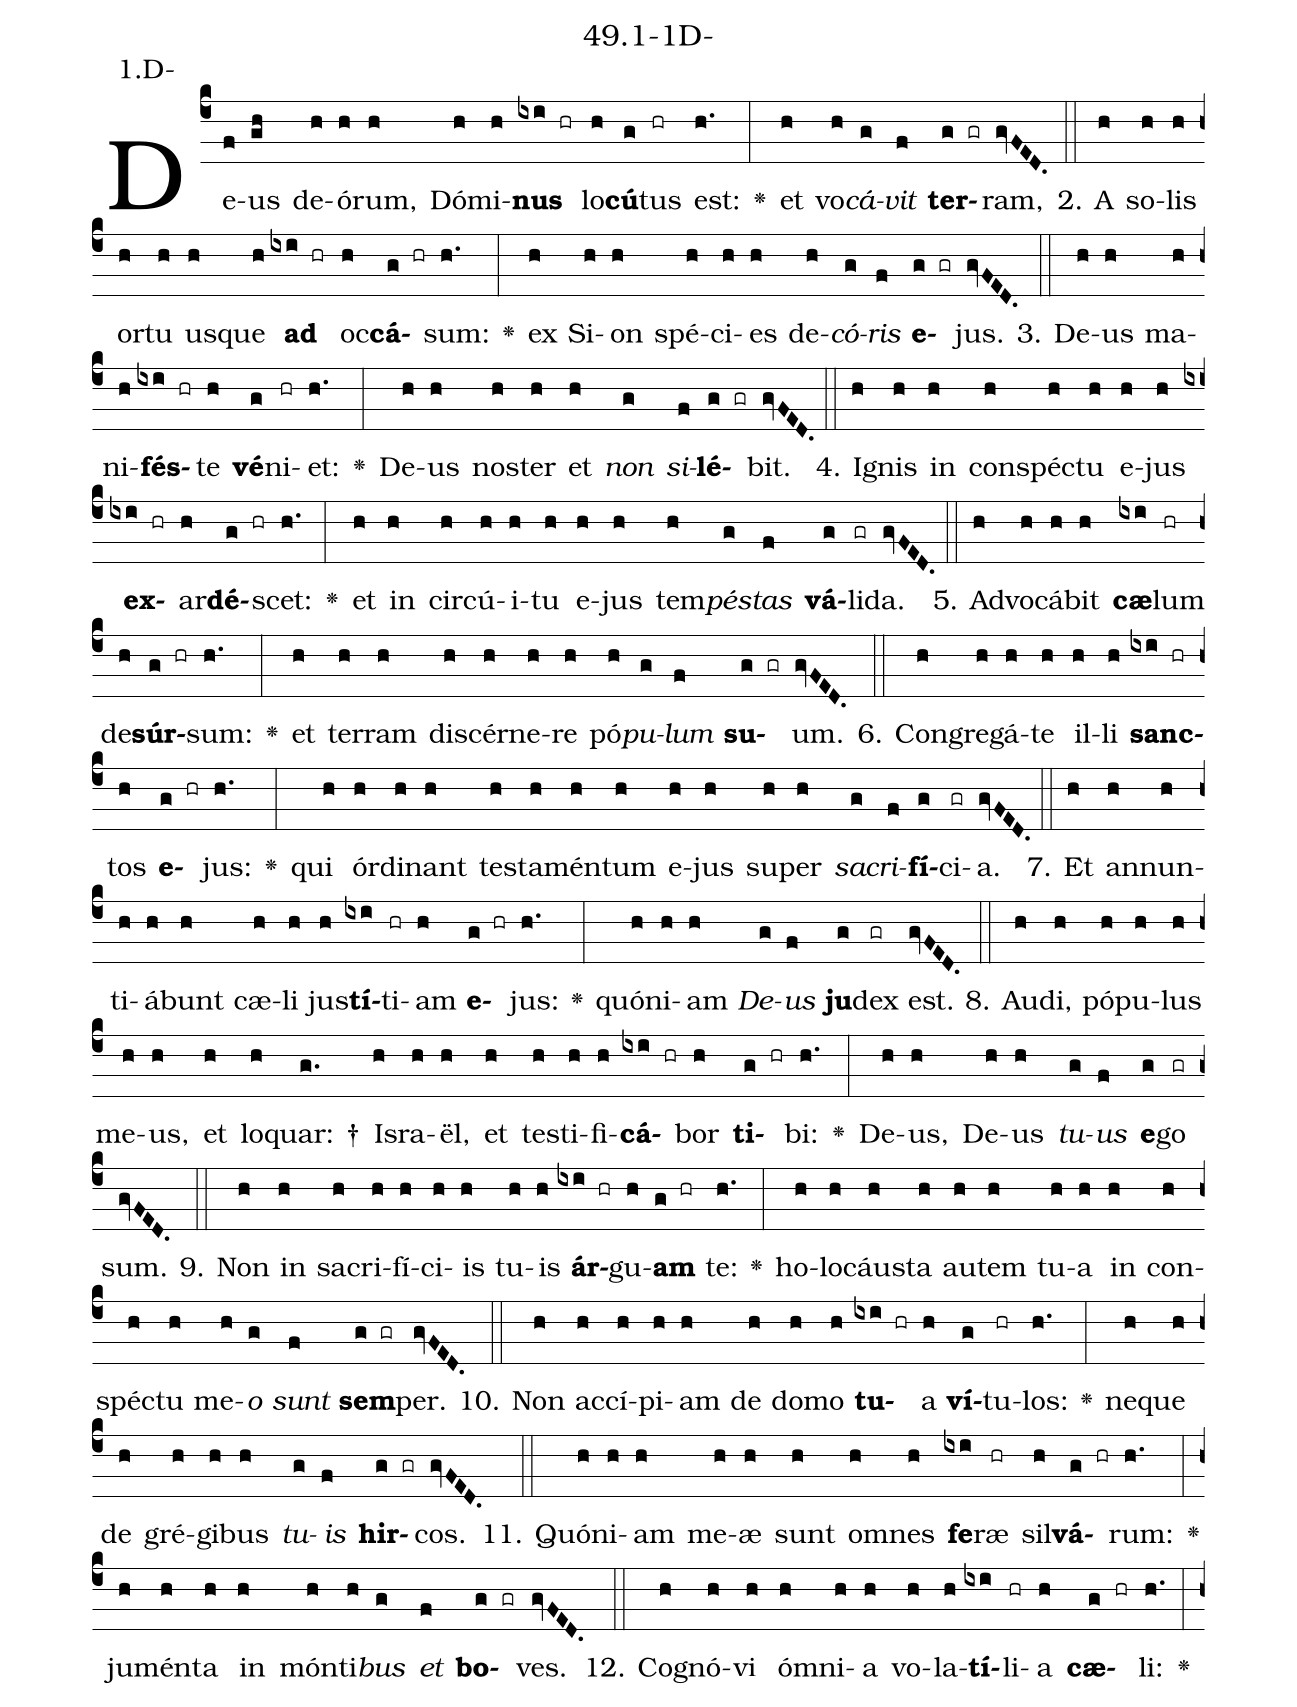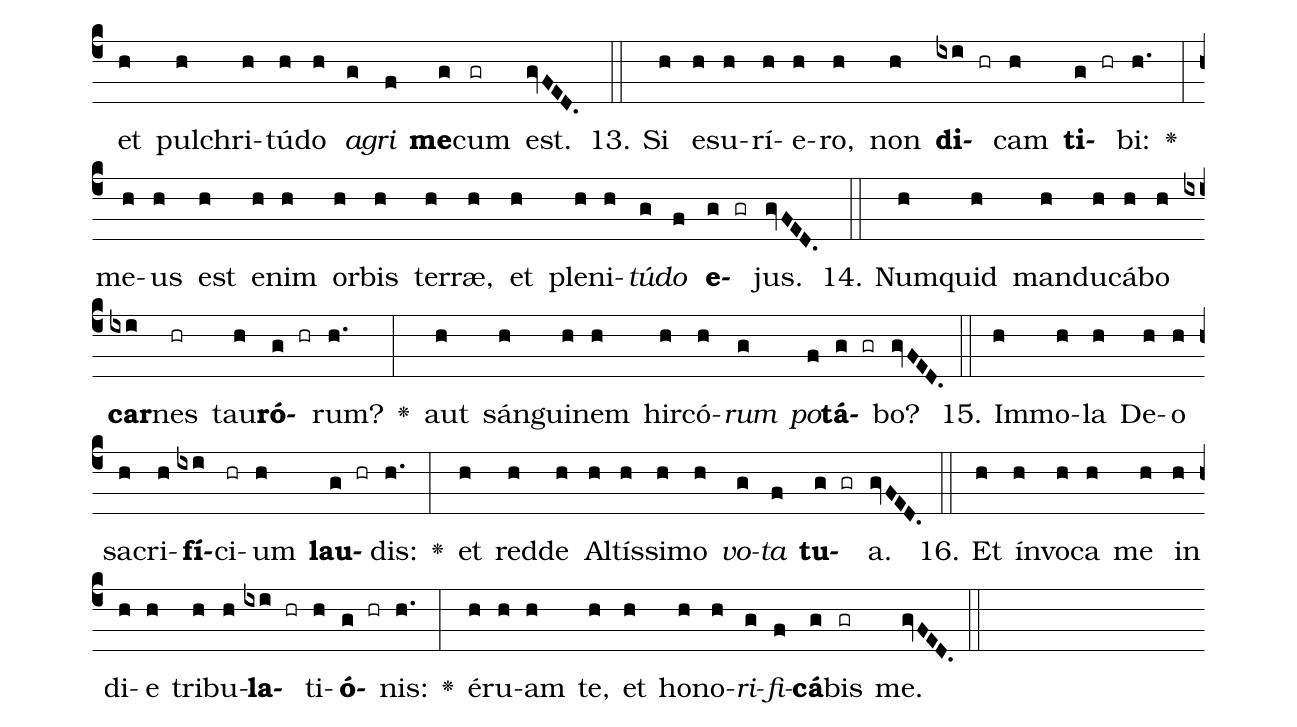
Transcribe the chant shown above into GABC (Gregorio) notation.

name: 49.1-1D-;
annotation: 1.D-;
%%
(c4)De(f)us(gh) de(h)ó(h)rum,(h) Dó(h)mi(h)<b>nus</b>(ixi hr) lo(h)<b>cú</b>(g)tus(hr) est:(h.) <v>\greheightstar</v>(:) et(h) vo(h)<i>cá</i>(g)<i>vit</i>(f) <b>ter</b>(g gr)ram,(gvFED.) (::)
2. A(h) so(h)lis(h) or(h)tu(h) us(h)que(h) <b>ad</b>(ixi hr) oc(h)<b>cá</b>(g hr)sum:(h.) <v>\greheightstar</v>(:) ex(h) Si(h)on(h) spé(h)ci(h)es(h) de(h)<i>có</i>(g)<i>ris</i>(f) <b>e</b>(g gr)jus.(gvFED.) (::)
3. De(h)us(h) ma(h)ni(h)<b>fés</b>(ixi hr)te(h) <b>vé</b>(g)ni(hr)et:(h.) <v>\greheightstar</v>(:) De(h)us(h) nos(h)ter(h) et(h) <i>non</i>(g) <i>si</i>(f)<b>lé</b>(g gr)bit.(gvFED.) (::)
4. I(h)gnis(h) in(h) con(h)spéc(h)tu(h) e(h)jus(h) <b>ex</b>(ixi hr)ar(h)<b>dé</b>(g hr)scet:(h.) <v>\greheightstar</v>(:) et(h) in(h) cir(h)cú(h)i(h)tu(h) e(h)jus(h) tem(h)<i>pés</i>(g)<i>tas</i>(f) <b>vá</b>(g)li(gr)da.(gvFED.) (::)
5. Ad(h)vo(h)cá(h)bit(h) <b>cæ</b>(ixi)lum(hr) de(h)<b>súr</b>(g hr)sum:(h.) <v>\greheightstar</v>(:) et(h) ter(h)ram(h) di(h)scér(h)ne(h)re(h) pó(h)<i>pu</i>(g)<i>lum</i>(f) <b>su</b>(g gr)um.(gvFED.) (::)
6. Con(h)gre(h)gá(h)te(h) il(h)li(h) <b>sanc</b>(ixi hr)tos(h) <b>e</b>(g hr)jus:(h.) <v>\greheightstar</v>(:) qui(h) ór(h)di(h)nant(h) tes(h)ta(h)mén(h)tum(h) e(h)jus(h) su(h)per(h) <i>sa</i>(g)<i>cri</i>(f)<b>fí</b>(g)ci(gr)a.(gvFED.) (::)
7. Et(h) an(h)nun(h)ti(h)á(h)bunt(h) cæ(h)li(h) jus(h)<b>tí</b>(ixi)ti(hr)am(h) <b>e</b>(g hr)jus:(h.) <v>\greheightstar</v>(:) quón(h)i(h)am(h) <i>De</i>(g)<i>us</i>(f) <b>ju</b>(g)dex(gr) est.(gvFED.) (::)
8. Au(h)di,(h) pó(h)pu(h)lus(h) me(h)us,(h) et(h) lo(h)quar: †(g.) Is(h)ra(h)ël,(h) et(h) tes(h)ti(h)fi(h)<b>cá</b>(ixi hr)bor(h) <b>ti</b>(g hr)bi:(h.) <v>\greheightstar</v>(:) De(h)us,(h) De(h)us(h) <i>tu</i>(g)<i>us</i>(f) <b>e</b>(g)go(gr) sum.(gvFED.) (::)
9. Non(h) in(h) sa(h)cri(h)fí(h)ci(h)is(h) tu(h)is(h) <b>ár</b>(ixi hr)gu(h)<b>am</b>(g hr) te:(h.) <v>\greheightstar</v>(:) ho(h)lo(h)cáus(h)ta(h) au(h)tem(h) tu(h)a(h) in(h) con(h)spéc(h)tu(h) me(h)<i>o</i>(g) <i>sunt</i>(f) <b>sem</b>(g gr)per.(gvFED.) (::)
10. Non(h) ac(h)cí(h)pi(h)am(h) de(h) do(h)mo(h) <b>tu</b>(ixi hr)a(h) <b>ví</b>(g)tu(hr)los:(h.) <v>\greheightstar</v>(:) ne(h)que(h) de(h) gré(h)gi(h)bus(h) <i>tu</i>(g)<i>is</i>(f) <b>hir</b>(g gr)cos.(gvFED.) (::)
11. Quón(h)i(h)am(h) me(h)æ(h) sunt(h) om(h)nes(h) <b>fe</b>(ixi)ræ(hr) sil(h)<b>vá</b>(g hr)rum:(h.) <v>\greheightstar</v>(:) ju(h)mén(h)ta(h) in(h) món(h)ti(h)<i>bus</i>(g) <i>et</i>(f) <b>bo</b>(g gr)ves.(gvFED.) (::)
12. Co(h)gnó(h)vi(h) óm(h)ni(h)a(h) vo(h)la(h)<b>tí</b>(ixi)li(hr)a(h) <b>cæ</b>(g hr)li:(h.) <v>\greheightstar</v>(:) et(h) pul(h)chri(h)tú(h)do(h) <i>a</i>(g)<i>gri</i>(f) <b>me</b>(g)cum(gr) est.(gvFED.) (::)
13. Si(h) e(h)su(h)rí(h)e(h)ro,(h) non(h) <b>di</b>(ixi hr)cam(h) <b>ti</b>(g hr)bi:(h.) <v>\greheightstar</v>(:) me(h)us(h) est(h) e(h)nim(h) or(h)bis(h) ter(h)ræ,(h) et(h) ple(h)ni(h)<i>tú</i>(g)<i>do</i>(f) <b>e</b>(g gr)jus.(gvFED.) (::)
14. Num(h)quid(h) man(h)du(h)cá(h)bo(h) <b>car</b>(ixi)nes(hr) tau(h)<b>ró</b>(g hr)rum?(h.) <v>\greheightstar</v>(:) aut(h) sán(h)gui(h)nem(h) hir(h)có(h)<i>rum</i>(g) <i>po</i>(f)<b>tá</b>(g gr)bo?(gvFED.) (::)
15. Im(h)mo(h)la(h) De(h)o(h) sa(h)cri(h)<b>fí</b>(ixi)ci(hr)um(h) <b>lau</b>(g hr)dis:(h.) <v>\greheightstar</v>(:) et(h) red(h)de(h) Al(h)tís(h)si(h)mo(h) <i>vo</i>(g)<i>ta</i>(f) <b>tu</b>(g gr)a.(gvFED.) (::)
16. Et(h) ín(h)vo(h)ca(h) me(h) in(h) di(h)e(h) tri(h)bu(h)<b>la</b>(ixi hr)ti(h)<b>ó</b>(g hr)nis:(h.) <v>\greheightstar</v>(:) é(h)ru(h)am(h) te,(h) et(h) ho(h)no(h)<i>ri</i>(g)<i>fi</i>(f)<b>cá</b>(g)bis(gr) me.(gvFED.) (::)
